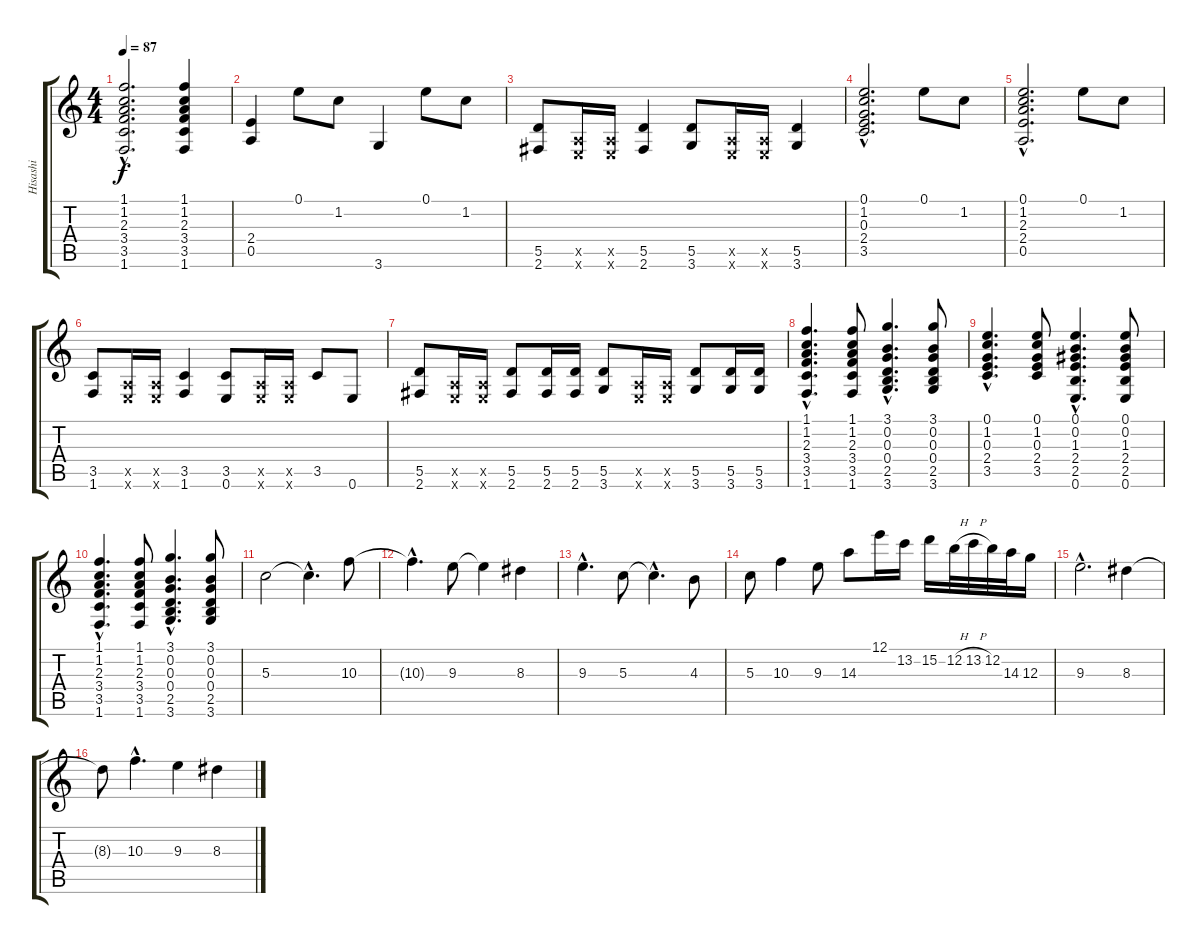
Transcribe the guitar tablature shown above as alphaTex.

\track ("Hisashi" "Hisashi") {instrument overdrivenguitar}
\staff {score tabs}
\tuning (E4 B3 G3 D3 A2 E2) {hide}
\ts (4 4)
\tempo 87
\clef g2
\ks c
(1.1{hac} 1.2{hac} 2.3{hac} 3.4{hac} 3.5{hac} 1.6{hac}).2{d dy f} (1.1 1.2 2.3 3.4 3.5 1.6).4 |
(2.4 0.5).4 0.1.8 1.2.8 3.6.4 0.1.8 1.2.8 |
(5.5 2.6).8 (0.5{x} 0.6{x}).16 (0.5{x} 0.6{x}).16 (5.5 2.6).4 (5.5 3.6).8 (0.5{x} 0.6{x}).16 (0.5{x} 0.6{x}).16 (5.5 3.6).4 |
(0.1{hac} 1.2{hac} 0.3{hac} 2.4{hac} 3.5{hac}).2{d} 0.1.8 1.2.8 |
(0.1{hac} 1.2{hac} 2.3{hac} 2.4{hac} 0.5{hac}).2{d} 0.1.8 1.2.8 |
(3.5 1.6).8 (0.5{x} 0.6{x}).16 (0.5{x} 0.6{x}).16 (3.5 1.6).4 (3.5 0.6).8 (0.5{x} 0.6{x}).16 (0.5{x} 0.6{x}).16 3.5.8 0.6.8 |
(5.5 2.6).8 (0.5{x} 0.6{x}).16 (0.5{x} 0.6{x}).16 (5.5 2.6).8 (5.5 2.6).16 (5.5 2.6).16 (5.5 3.6).8 (0.5{x} 0.6{x}).16 (0.5{x} 0.6{x}).16 (5.5 3.6).8 (5.5 3.6).16 (5.5 3.6).16 |
(1.1{hac} 1.2{hac} 2.3{hac} 3.4{hac} 3.5{hac} 1.6{hac}).4{d} (1.1 1.2 2.3 3.4 3.5 1.6).8 (3.1{hac} 0.2{hac} 0.3{hac} 0.4{hac} 2.5{hac} 3.6{hac}).4{d} (3.1 0.2 0.3 0.4 2.5 3.6).8 |
(0.1{hac} 1.2{hac} 0.3{hac} 2.4{hac} 3.5{hac}).4{d} (0.1 1.2 0.3 2.4 3.5).8 (0.1{hac} 0.2{hac} 1.3{hac} 2.4{hac} 2.5{hac} 0.6{hac}).4{d} (0.1 0.2 1.3 2.4 2.5 0.6).8 |
(1.1{hac} 1.2{hac} 2.3{hac} 3.4{hac} 3.5{hac} 1.6{hac}).4{d} (1.1 1.2 2.3 3.4 3.5 1.6).8 (3.1{hac} 0.2{hac} 0.3{hac} 0.4{hac} 2.5{hac} 3.6{hac}).4{d} (3.1 0.2 0.3 0.4 2.5 3.6).8 |
5.3.2{volume 16 balance 8 instrument distortionguitar} 5.3{hac t}.4{d} 10.3.8 |
10.3{hac t}.4{d} 9.3.8 9.3{t}.4 8.3.4 |
9.3{hac}.4{d} 5.3.8 5.3{hac t}.4{d} 4.3.8 |
5.3.8 10.3.4 9.3.8 14.3.8 12.1.16 13.2.16 15.2.16 12.2{h}.32 13.2{h}.32 12.2.32 14.3.32 12.3.16 |
9.3{hac}.2{d} 8.3.4 |
8.3{t}.8 10.3{hac}.4{d} 9.3.4 8.3.4
